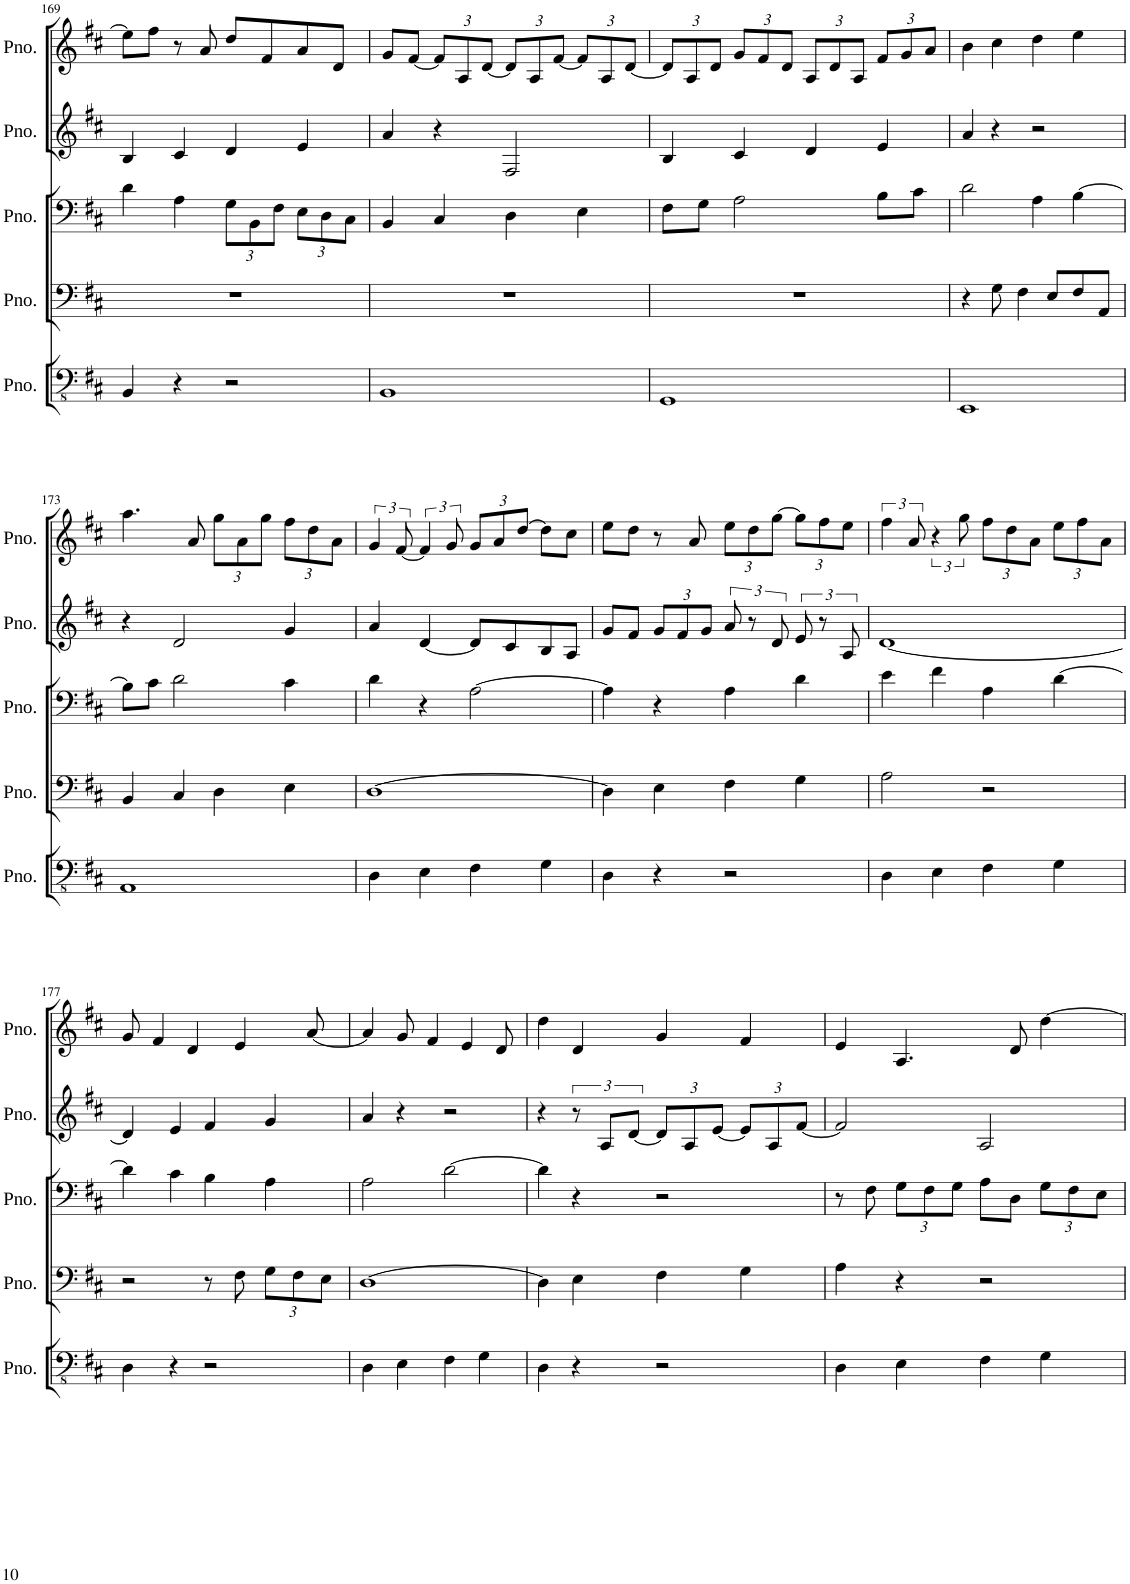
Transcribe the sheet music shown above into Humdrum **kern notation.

**kern	**kern	**kern	**kern	**kern
*part5	*part4	*part3	*part2	*part1
*staff5	*staff4	*staff3	*staff2	*staff1
*I"Piano	*I"Piano	*I"Piano	*I"Piano	*I"Piano
*I'Pno.	*I'Pno.	*I'Pno.	*I'Pno.	*I'Pno.
!!LO:PB:g=z
*clefFv4	*clefF4	*clefF4	*clefG2	*clefG2
*k[f#c#]	*k[f#c#]	*k[f#c#]	*k[f#c#]	*k[f#c#]
*M2/2	*M2/2	*M2/2	*M2/2	*M2/2
=169	=169	=169	=169	=169
4BBB/	1r	4d\	4B/	8ee\L]
.	.	.	.	8ff#\J
4r	.	4A\	4c#/	8r
.	.	.	.	8a/
*	*	*Xbrackettup	*	*
2r	.	12G\L	4d/	8dd/L
.	.	12BB\	.	.
.	.	.	.	8f#/
.	.	12F#\J	.	.
.	.	12E\L	4e/	8a/
.	.	12D\	.	.
.	.	.	.	8d/J
.	.	12C#\J	.	.
=170	=170	=170	=170	=170
1BBB	1r	4BB/	4a/	8g/L
.	.	.	.	[8f#/J
*	*	*	*	*Xbrackettup
.	.	4C#/	4r	12f#/L]
.	.	.	.	12A/
.	.	.	.	[12d/J
.	.	4D\	2F#/	12d/L]
.	.	.	.	12A/
.	.	.	.	[12f#/J
.	.	4E\	.	12f#/L]
.	.	.	.	12A/
.	.	.	.	[12d/J
=171	=171	=171	=171	=171
1GGG	1r	8F#\L	4B/	12d/L]
.	.	.	.	12A/
.	.	8G\J	.	.
.	.	.	.	12d/J
.	.	2A\	4c#/	12g/L
.	.	.	.	12f#/
.	.	.	.	12d/J
.	.	.	4d/	12A/L
.	.	.	.	12d/
.	.	.	.	12A/J
.	.	8B\L	4e/	12f#/L
.	.	.	.	12g/
.	.	8c#\J	.	.
.	.	.	.	12a/J
=172	=172	=172	=172	=172
1EEE	4r	2d\	4a/	4b\
.	8G\	.	4r	4cc#\
.	4F#\	.	.	.
.	.	4A\	2r	4dd\
.	8E/L	.	.	.
.	8F#/	[4B\	.	4ee\
.	8AA/J	.	.	.
!!LO:LB:g=z
=173	=173	=173	=173	=173
1AAA	4BB/	8B\L]	4r	4.aa\
.	.	8c#\J	.	.
.	4C#/	2d\	2d/	.
.	.	.	.	8a/
.	4D\	.	.	12gg\L
.	.	.	.	12a\
.	.	.	.	12gg\J
.	4E\	4c#\	4g/	12ff#\L
.	.	.	.	12dd\
.	.	.	.	12a\J
=174	=174	=174	=174	=174
4DD\	[1D	4d\	4a/	6g/
.	.	.	.	[4f#/
4EE\	.	4r	[4d/	.
*	*	*	*	*brackettup
.	.	.	.	12g/
4FF#\	.	[2A\	8d/L]	12g/L
.	.	.	.	12a/
.	.	.	8c#/	.
.	.	.	.	[12dd/J
4GG\	.	.	8B/	8dd\L]
.	.	.	8A/J	8cc#\J
=175	=175	=175	=175	=175
4DD\	4D\]	4A\]	8g/L	8ee\L
.	.	.	8f#/J	8dd\J
*	*	*	*Xbrackettup	*
4r	4E\	4r	12g/L	8r
.	.	.	12f#/	.
.	.	.	.	8a/
.	.	.	12g/J	.
*	*	*	*brackettup	*Xbrackettup
2r	4F#\	4A\	12a/	12ee\L
.	.	.	12r	12dd\
.	.	.	12d/	[12gg\J
.	4G\	4d\	12e/	12gg\L]
.	.	.	12r	12ff#\
.	.	.	12A/	12ee\J
=176	=176	=176	=176	=176
*	*	*	*	*brackettup
4DD\	2A\	4e\	[1d	6ff#\
.	.	.	.	12a/
4EE\	.	4f#\	.	6r
.	.	.	.	12gg\
*	*	*	*	*Xbrackettup
4FF#\	2r	4A\	.	12ff#\L
.	.	.	.	12dd\
.	.	.	.	12a\J
4GG\	.	[4d\	.	12ee\L
.	.	.	.	12ff#\
.	.	.	.	12a\J
!!LO:LB:g=z
=177	=177	=177	=177	=177
4DD\	2r	4d\]	4d/]	8g/
.	.	.	.	4f#/
4r	.	4c#\	4e/	.
.	.	.	.	4d/
2r	8r	4B\	4f#/	.
.	8F#\	.	.	4e/
*	*Xbrackettup	*	*	*
.	12G\L	4A\	4g/	.
.	12F#\	.	.	.
.	.	.	.	[8a/
.	12E\J	.	.	.
=178	=178	=178	=178	=178
4DD\	[1D	2A\	4a/	4a/]
4EE\	.	.	4r	8g/
.	.	.	.	4f#/
4FF#\	.	[2d\	2r	.
.	.	.	.	4e/
4GG\	.	.	.	.
.	.	.	.	8d/
=179	=179	=179	=179	=179
4DD\	4D\]	4d\]	4r	4dd\
4r	4E\	4r	12r	4d/
.	.	.	12A/L	.
.	.	.	[12d/J	.
*	*	*	*Xbrackettup	*
2r	4F#\	2r	12d/L]	4g/
.	.	.	12A/	.
.	.	.	[12e/J	.
.	4G\	.	12e/L]	4f#/
.	.	.	12A/	.
.	.	.	[12f#/J	.
=180	=180	=180	=180	=180
4DD\	4A\	8r	2f#/]	4e/
.	.	8F#\	.	.
4EE\	4r	12G\L	.	4.A/
.	.	12F#\	.	.
.	.	12G\J	.	.
4FF#\	2r	8A\L	2A/	.
.	.	8D\J	.	8d/
4GG\	.	12G\L	.	[4dd\
.	.	12F#\	.	.
.	.	12E\J	.	.
=	=	=	=	=
*-	*-	*-	*-	*-
